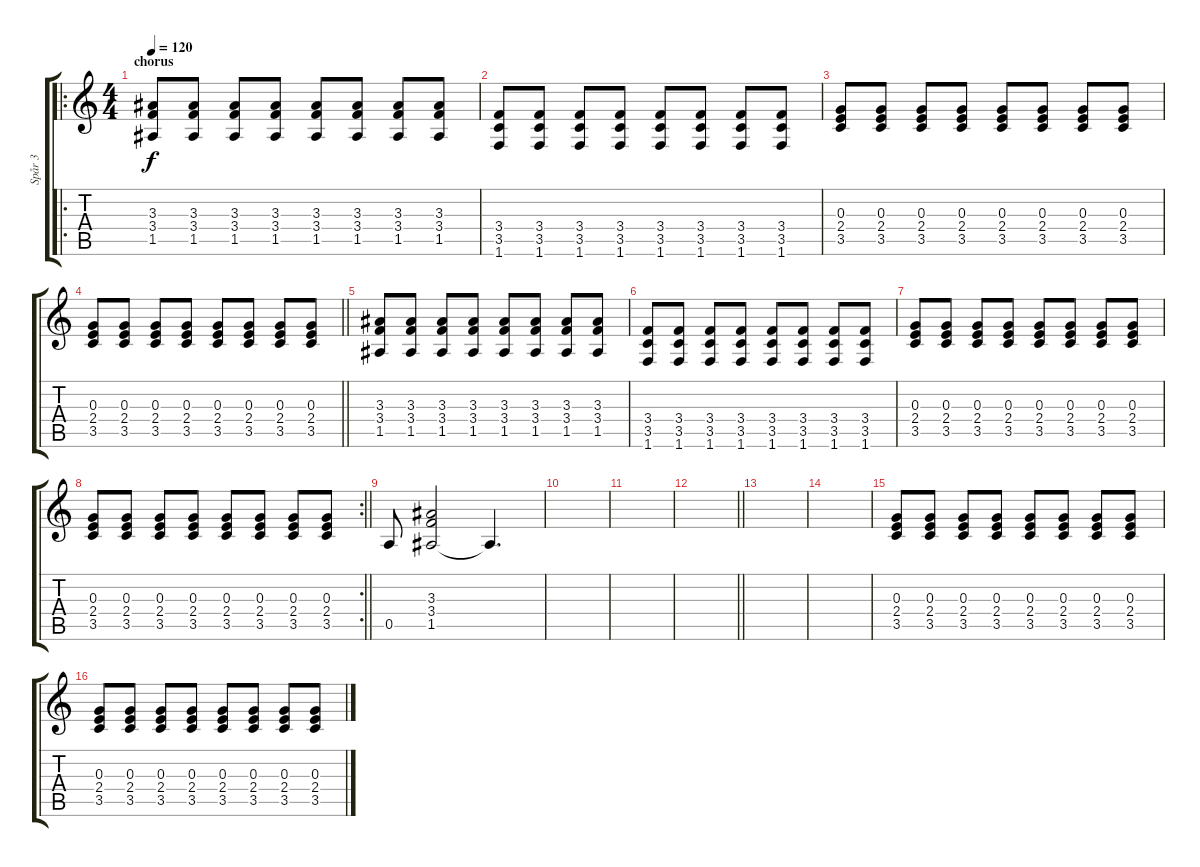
\track ("Spår 3" "Spår 3") {instrument electricguitarclean}
\staff {score tabs}
\tuning (E4 B3 G3 D3 A2 E2) {hide}
\ro
\ts (4 4)
\section ("" "chorus")
\tempo 120
\clef g2
\ks c
(3.3 3.4 1.5).8{dy f} (3.3 3.4 1.5).8 (3.3 3.4 1.5).8 (3.3 3.4 1.5).8 (3.3 3.4 1.5).8 (3.3 3.4 1.5).8 (3.3 3.4 1.5).8 (3.3 3.4 1.5).8 |
(3.4 3.5 1.6).8 (3.4 3.5 1.6).8 (3.4 3.5 1.6).8 (3.4 3.5 1.6).8 (3.4 3.5 1.6).8 (3.4 3.5 1.6).8 (3.4 3.5 1.6).8 (3.4 3.5 1.6).8 |
(0.3 2.4 3.5).8 (0.3 2.4 3.5).8 (0.3 2.4 3.5).8 (0.3 2.4 3.5).8 (0.3 2.4 3.5).8 (0.3 2.4 3.5).8 (0.3 2.4 3.5).8 (0.3 2.4 3.5).8 |
\barLineRight lightlight
(0.3 2.4 3.5).8 (0.3 2.4 3.5).8 (0.3 2.4 3.5).8 (0.3 2.4 3.5).8 (0.3 2.4 3.5).8 (0.3 2.4 3.5).8 (0.3 2.4 3.5).8 (0.3 2.4 3.5).8 |
(3.3 3.4 1.5).8 (3.3 3.4 1.5).8 (3.3 3.4 1.5).8 (3.3 3.4 1.5).8 (3.3 3.4 1.5).8 (3.3 3.4 1.5).8 (3.3 3.4 1.5).8 (3.3 3.4 1.5).8 |
(3.4 3.5 1.6).8 (3.4 3.5 1.6).8 (3.4 3.5 1.6).8 (3.4 3.5 1.6).8 (3.4 3.5 1.6).8 (3.4 3.5 1.6).8 (3.4 3.5 1.6).8 (3.4 3.5 1.6).8 |
(0.3 2.4 3.5).8 (0.3 2.4 3.5).8 (0.3 2.4 3.5).8 (0.3 2.4 3.5).8 (0.3 2.4 3.5).8 (0.3 2.4 3.5).8 (0.3 2.4 3.5).8 (0.3 2.4 3.5).8 |
\rc 2
\barLineRight lightlight
(0.3 2.4 3.5).8 (0.3 2.4 3.5).8 (0.3 2.4 3.5).8 (0.3 2.4 3.5).8 (0.3 2.4 3.5).8 (0.3 2.4 3.5).8 (0.3 2.4 3.5).8 (0.3 2.4 3.5).8 |
0.5.8 (3.3 3.4 1.5).2 1.5{t}.4{d} |
|
|
\barLineRight lightlight
|
|
|
(0.3 2.4 3.5).8 (0.3 2.4 3.5).8 (0.3 2.4 3.5).8 (0.3 2.4 3.5).8 (0.3 2.4 3.5).8 (0.3 2.4 3.5).8 (0.3 2.4 3.5).8 (0.3 2.4 3.5).8 |
(0.3 2.4 3.5).8 (0.3 2.4 3.5).8 (0.3 2.4 3.5).8 (0.3 2.4 3.5).8 (0.3 2.4 3.5).8 (0.3 2.4 3.5).8 (0.3 2.4 3.5).8 (0.3 2.4 3.5).8
